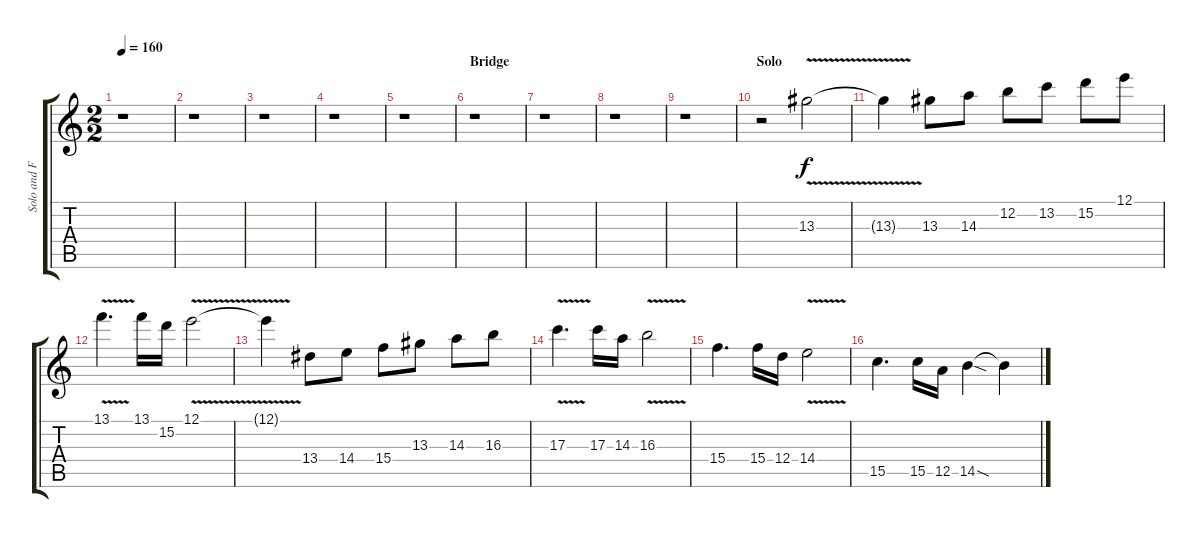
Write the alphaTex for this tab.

\track ("Solo and Fills" "Solo and F") {instrument distortionguitar}
\staff {score tabs}
\tuning (E4 B3 G3 D3 A2 E2) {hide}
\ts (2 2)
\tempo 160
\clef g2
\ks c
r.1{dy f} |
r.1 |
r.1 |
r.1 |
r.1 |
\section ("" "Bridge")
r.1 |
r.1 |
r.1 |
r.1 |
\section ("" "Solo")
r.2 13.3{v}.2 |
13.3{t}.4 13.3.8 14.3.8 12.2.8 13.2.8 15.2.8 12.1.8 |
13.1{v}.4{d} 13.1.16 15.2.16 12.1{v}.2 |
12.1{t}.4 13.4.8 14.4.8 15.4.8 13.3.8 14.3.8 16.3.8 |
17.3{v}.4{d} 17.3.16 14.3.16 16.3{v}.2 |
15.4.4{d} 15.4.16 12.4.16 14.4{v}.2 |
15.5.4{d} 15.5.16 12.5.16 14.5{sod}.4 14.5{t}.4
